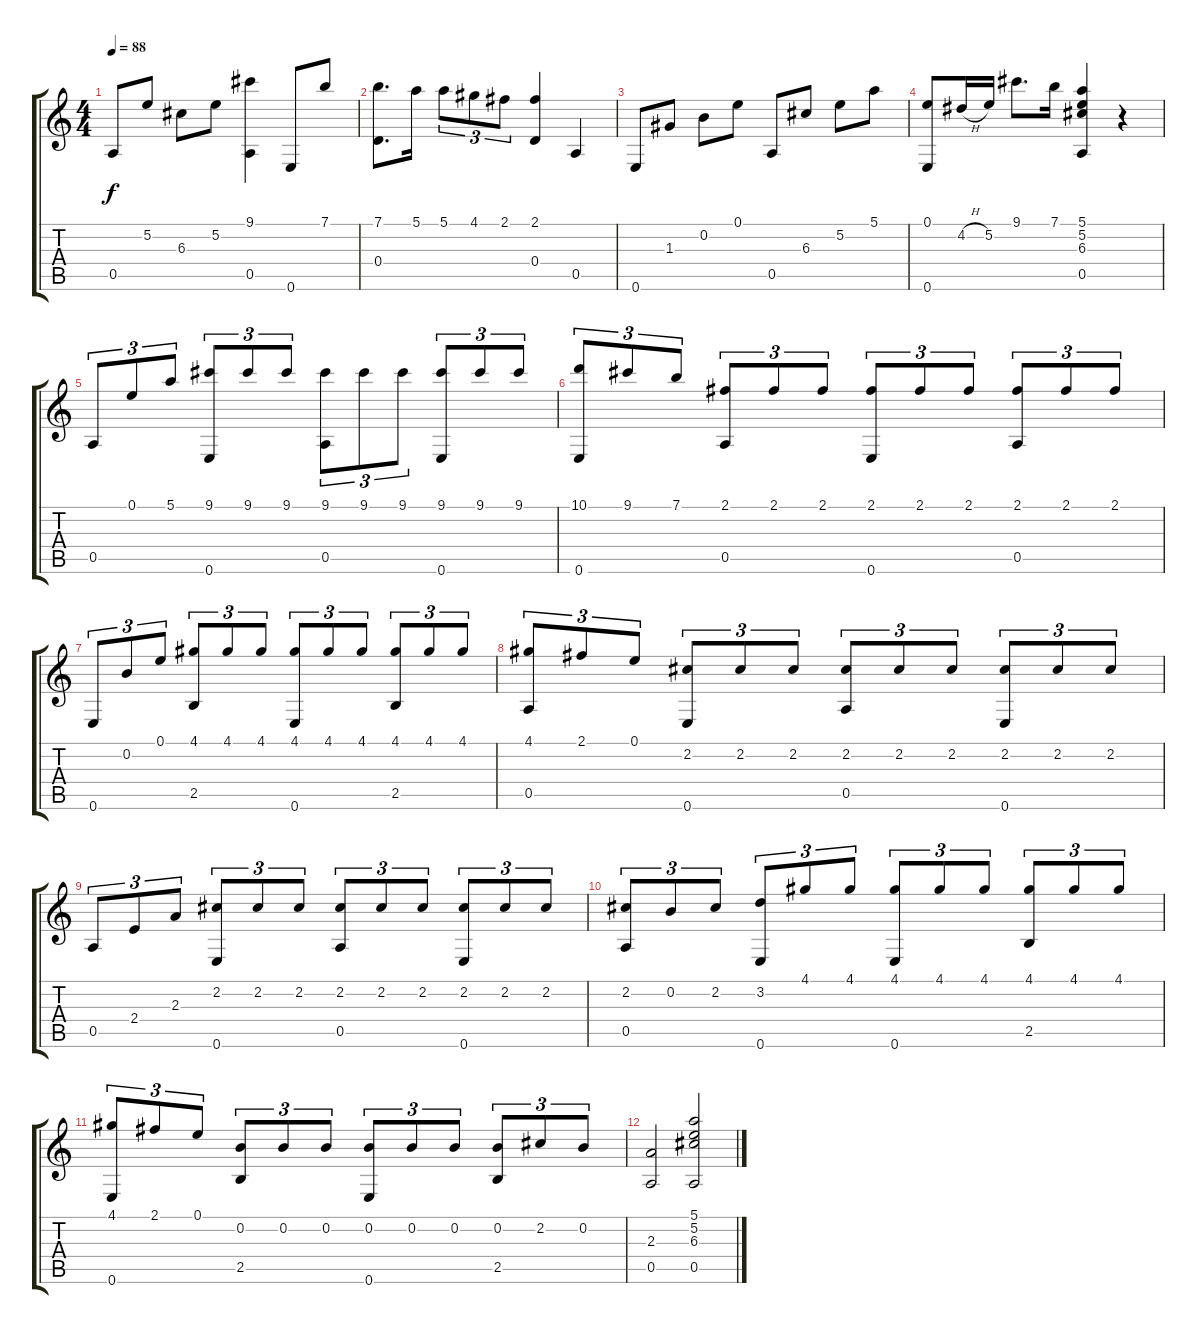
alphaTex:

\track "" {instrument acousticguitarnylon}
\staff {score tabs}
\tuning (E4 B3 G3 D3 A2 E2) {hide}
\ts (4 4)
\tempo 88
\clef g2
\ks c
0.5.8{dy f} 5.2.8 6.3.8 5.2.8 (9.1 0.5).4 0.6.8 7.1.8 |
(7.1 0.4).8{d} 5.1.16 5.1.8{tu (3 2)} 4.1.8{tu (3 2)} 2.1.8{tu (3 2)} (2.1 0.4).4 0.5.4 |
0.6.8 1.3.8 0.2.8 0.1.8 0.5.8 6.3.8 5.2.8 5.1.8 |
(0.1 0.6).8 4.2{h}.16 5.2.16 9.1.8{d} 7.1.16 (5.1 5.2 6.3 0.5).4 r.4 |
0.5.8{tu (3 2)} 0.1.8{tu (3 2)} 5.1.8{tu (3 2)} (9.1 0.6).8{tu (3 2)} 9.1.8{tu (3 2)} 9.1.8{tu (3 2)} (9.1 0.5).8{tu (3 2)} 9.1.8{tu (3 2)} 9.1.8{tu (3 2)} (9.1 0.6).8{tu (3 2)} 9.1.8{tu (3 2)} 9.1.8{tu (3 2)} |
(10.1 0.6).8{tu (3 2)} 9.1.8{tu (3 2)} 7.1.8{tu (3 2)} (2.1 0.5).8{tu (3 2)} 2.1.8{tu (3 2)} 2.1.8{tu (3 2)} (2.1 0.6).8{tu (3 2)} 2.1.8{tu (3 2)} 2.1.8{tu (3 2)} (2.1 0.5).8{tu (3 2)} 2.1.8{tu (3 2)} 2.1.8{tu (3 2)} |
0.6.8{tu (3 2)} 0.2.8{tu (3 2)} 0.1.8{tu (3 2)} (4.1 2.5).8{tu (3 2)} 4.1.8{tu (3 2)} 4.1.8{tu (3 2)} (4.1 0.6).8{tu (3 2)} 4.1.8{tu (3 2)} 4.1.8{tu (3 2)} (4.1 2.5).8{tu (3 2)} 4.1.8{tu (3 2)} 4.1.8{tu (3 2)} |
(4.1 0.5).8{tu (3 2)} 2.1.8{tu (3 2)} 0.1.8{tu (3 2)} (2.2 0.6).8{tu (3 2)} 2.2.8{tu (3 2)} 2.2.8{tu (3 2)} (2.2 0.5).8{tu (3 2)} 2.2.8{tu (3 2)} 2.2.8{tu (3 2)} (2.2 0.6).8{tu (3 2)} 2.2.8{tu (3 2)} 2.2.8{tu (3 2)} |
0.5.8{tu (3 2)} 2.4.8{tu (3 2)} 2.3.8{tu (3 2)} (2.2 0.6).8{tu (3 2)} 2.2.8{tu (3 2)} 2.2.8{tu (3 2)} (2.2 0.5).8{tu (3 2)} 2.2.8{tu (3 2)} 2.2.8{tu (3 2)} (2.2 0.6).8{tu (3 2)} 2.2.8{tu (3 2)} 2.2.8{tu (3 2)} |
(2.2 0.5).8{tu (3 2)} 0.2.8{tu (3 2)} 2.2.8{tu (3 2)} (3.2 0.6).8{tu (3 2)} 4.1.8{tu (3 2)} 4.1.8{tu (3 2)} (4.1 0.6).8{tu (3 2)} 4.1.8{tu (3 2)} 4.1.8{tu (3 2)} (4.1 2.5).8{tu (3 2)} 4.1.8{tu (3 2)} 4.1.8{tu (3 2)} |
(4.1 0.6).8{tu (3 2)} 2.1.8{tu (3 2)} 0.1.8{tu (3 2)} (0.2 2.5).8{tu (3 2)} 0.2.8{tu (3 2)} 0.2.8{tu (3 2)} (0.2 0.6).8{tu (3 2)} 0.2.8{tu (3 2)} 0.2.8{tu (3 2)} (0.2 2.5).8{tu (3 2)} 2.2.8{tu (3 2)} 0.2.8{tu (3 2)} |
(2.3 0.5).2 (5.1 5.2 6.3 0.5).2
